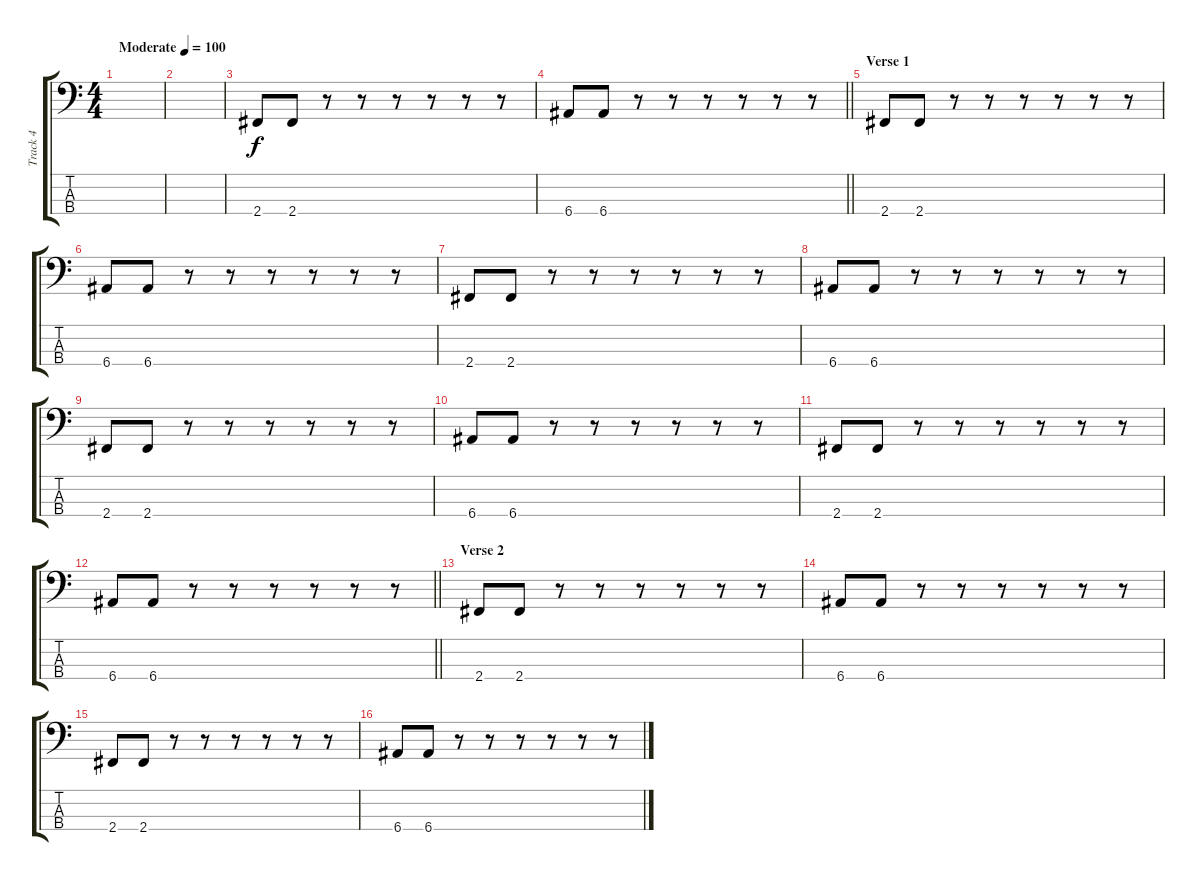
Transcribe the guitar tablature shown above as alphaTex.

\track ("Track 4" "Track 4") {instrument electricbasspick}
\staff {score tabs}
\tuning (G2 D2 A1 E1) {hide}
\ts (4 4)
\tempo (100 "Moderate")
\clef f4
\ks c
|
|
2.4.8 2.4.8 r.8 r.8 r.8 r.8 r.8 r.8 |
\barLineRight lightlight
6.4.8 6.4.8 r.8 r.8 r.8 r.8 r.8 r.8 |
\section ("" "Verse 1")
2.4.8 2.4.8 r.8 r.8 r.8 r.8 r.8 r.8 |
6.4.8 6.4.8 r.8 r.8 r.8 r.8 r.8 r.8 |
2.4.8 2.4.8 r.8 r.8 r.8 r.8 r.8 r.8 |
6.4.8 6.4.8 r.8 r.8 r.8 r.8 r.8 r.8 |
2.4.8 2.4.8 r.8 r.8 r.8 r.8 r.8 r.8 |
6.4.8 6.4.8 r.8 r.8 r.8 r.8 r.8 r.8 |
2.4.8 2.4.8 r.8 r.8 r.8 r.8 r.8 r.8 |
\barLineRight lightlight
6.4.8 6.4.8 r.8 r.8 r.8 r.8 r.8 r.8 |
\section ("" "Verse 2")
2.4.8 2.4.8 r.8 r.8 r.8 r.8 r.8 r.8 |
6.4.8 6.4.8 r.8 r.8 r.8 r.8 r.8 r.8 |
2.4.8 2.4.8 r.8 r.8 r.8 r.8 r.8 r.8 |
6.4.8 6.4.8 r.8 r.8 r.8 r.8 r.8 r.8
